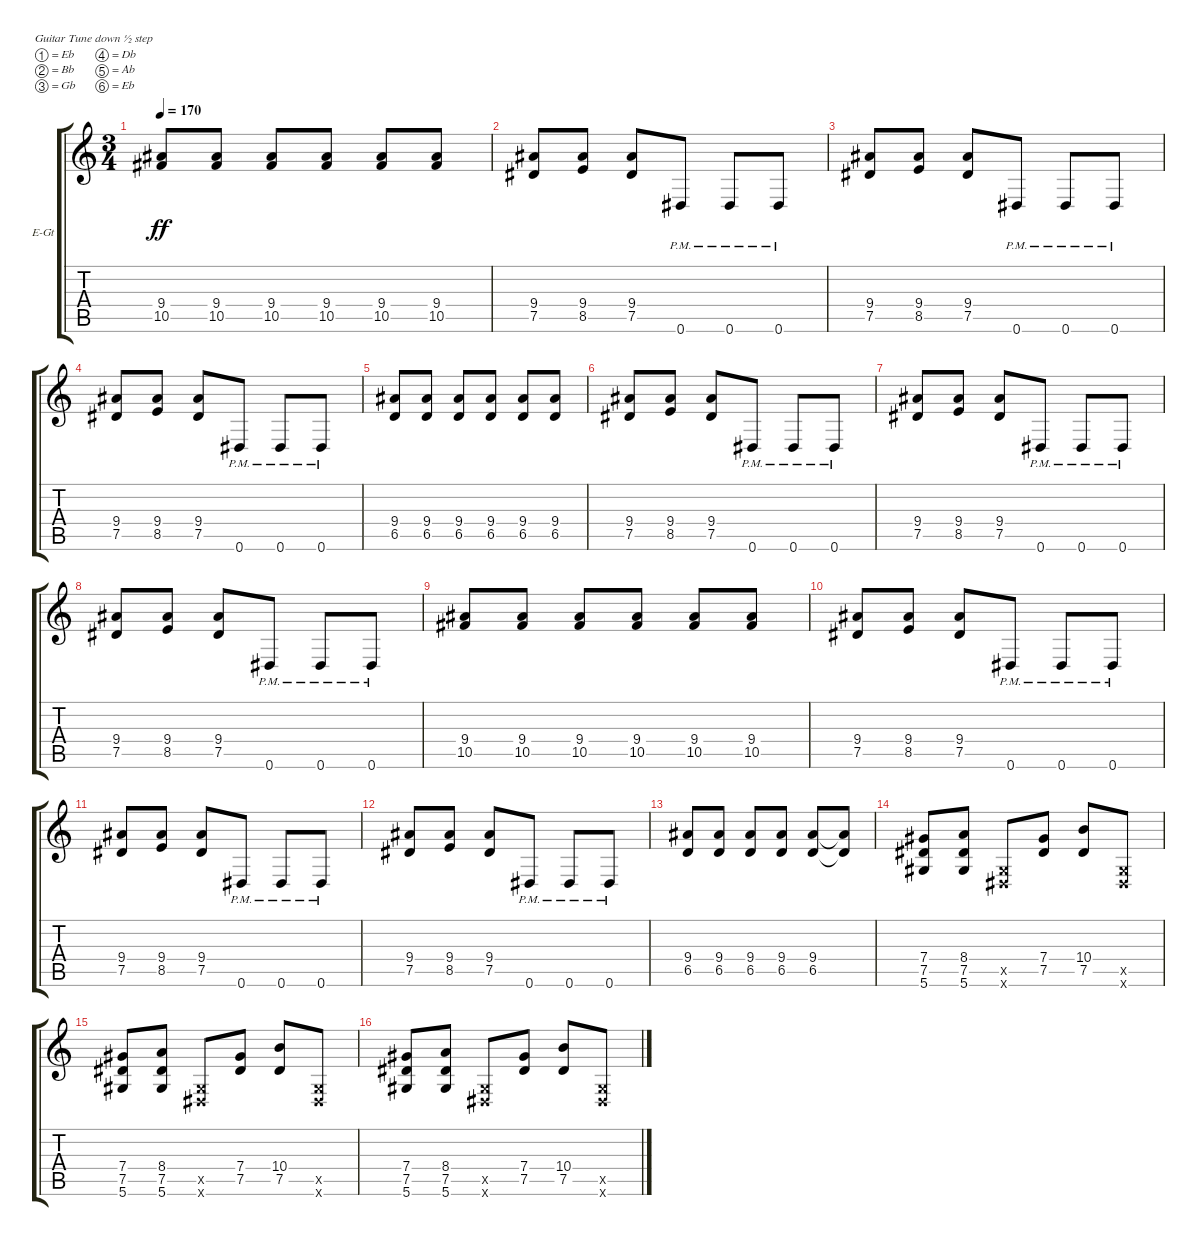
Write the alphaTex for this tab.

\bracketExtendMode groupsimilarinstruments
\firstSystemTrackNameOrientation horizontal
\otherSystemsTrackNameOrientation horizontal
\track ("Kaleb - Rhythm" "E-Gt") {instrument distortionguitar}
\staff {score tabs}
\tuning (Eb4 Bb3 Gb3 Db3 Ab2 Eb2)
\ts (3 4)
\tempo 170
\clef g2
\ks c
(9.4 10.5).8{dy ff} (10.5 9.4).8 (10.5 9.4).8 (10.5 9.4).8 (10.5 9.4).8 (10.5 9.4).8 |
(7.5 9.4).8 (8.5 9.4).8 (7.5 9.4).8 0.6{pm}.8 0.6{pm}.8 0.6{pm}.8 |
(7.5 9.4).8 (8.5 9.4).8 (7.5 9.4).8 0.6{pm}.8 0.6{pm}.8 0.6{pm}.8 |
(7.5 9.4).8 (8.5 9.4).8 (7.5 9.4).8 0.6{pm}.8 0.6{pm}.8 0.6{pm}.8 |
(9.4 6.5).8 (6.5 9.4).8 (6.5 9.4).8 (6.5 9.4).8 (6.5 9.4).8 (6.5 9.4).8 |
(7.5 9.4).8 (8.5 9.4).8 (7.5 9.4).8 0.6{pm}.8 0.6{pm}.8 0.6{pm}.8 |
(7.5 9.4).8 (8.5 9.4).8 (7.5 9.4).8 0.6{pm}.8 0.6{pm}.8 0.6{pm}.8 |
(7.5 9.4).8 (8.5 9.4).8 (7.5 9.4).8 0.6{pm}.8 0.6{pm}.8 0.6{pm}.8 |
(9.4 10.5).8 (10.5 9.4).8 (10.5 9.4).8 (10.5 9.4).8 (10.5 9.4).8 (10.5 9.4).8 |
(7.5 9.4).8 (8.5 9.4).8 (7.5 9.4).8 0.6{pm}.8 0.6{pm}.8 0.6{pm}.8 |
(7.5 9.4).8 (8.5 9.4).8 (7.5 9.4).8 0.6{pm}.8 0.6{pm}.8 0.6{pm}.8 |
(7.5 9.4).8 (8.5 9.4).8 (7.5 9.4).8 0.6{pm}.8 0.6{pm}.8 0.6{pm}.8 |
(9.4 6.5).8 (6.5 9.4).8 (6.5 9.4).8 (6.5 9.4).8 (6.5 9.4).8 (6.5{t} 9.4{t}).8 |
(7.5 5.6 7.4).8 (5.6 7.5 8.4).8 (0.6{x} 0.5{x}).8 (7.5 7.4).8 (7.5 10.4).8 (0.6{x} 0.5{x}).8 |
(7.5 5.6 7.4).8 (5.6 7.5 8.4).8 (0.6{x} 0.5{x}).8 (7.5 7.4).8 (7.5 10.4).8 (0.6{x} 0.5{x}).8 |
(7.5 5.6 7.4).8 (5.6 7.5 8.4).8 (0.6{x} 0.5{x}).8 (7.5 7.4).8 (7.5 10.4).8 (0.6{x} 0.5{x}).8
